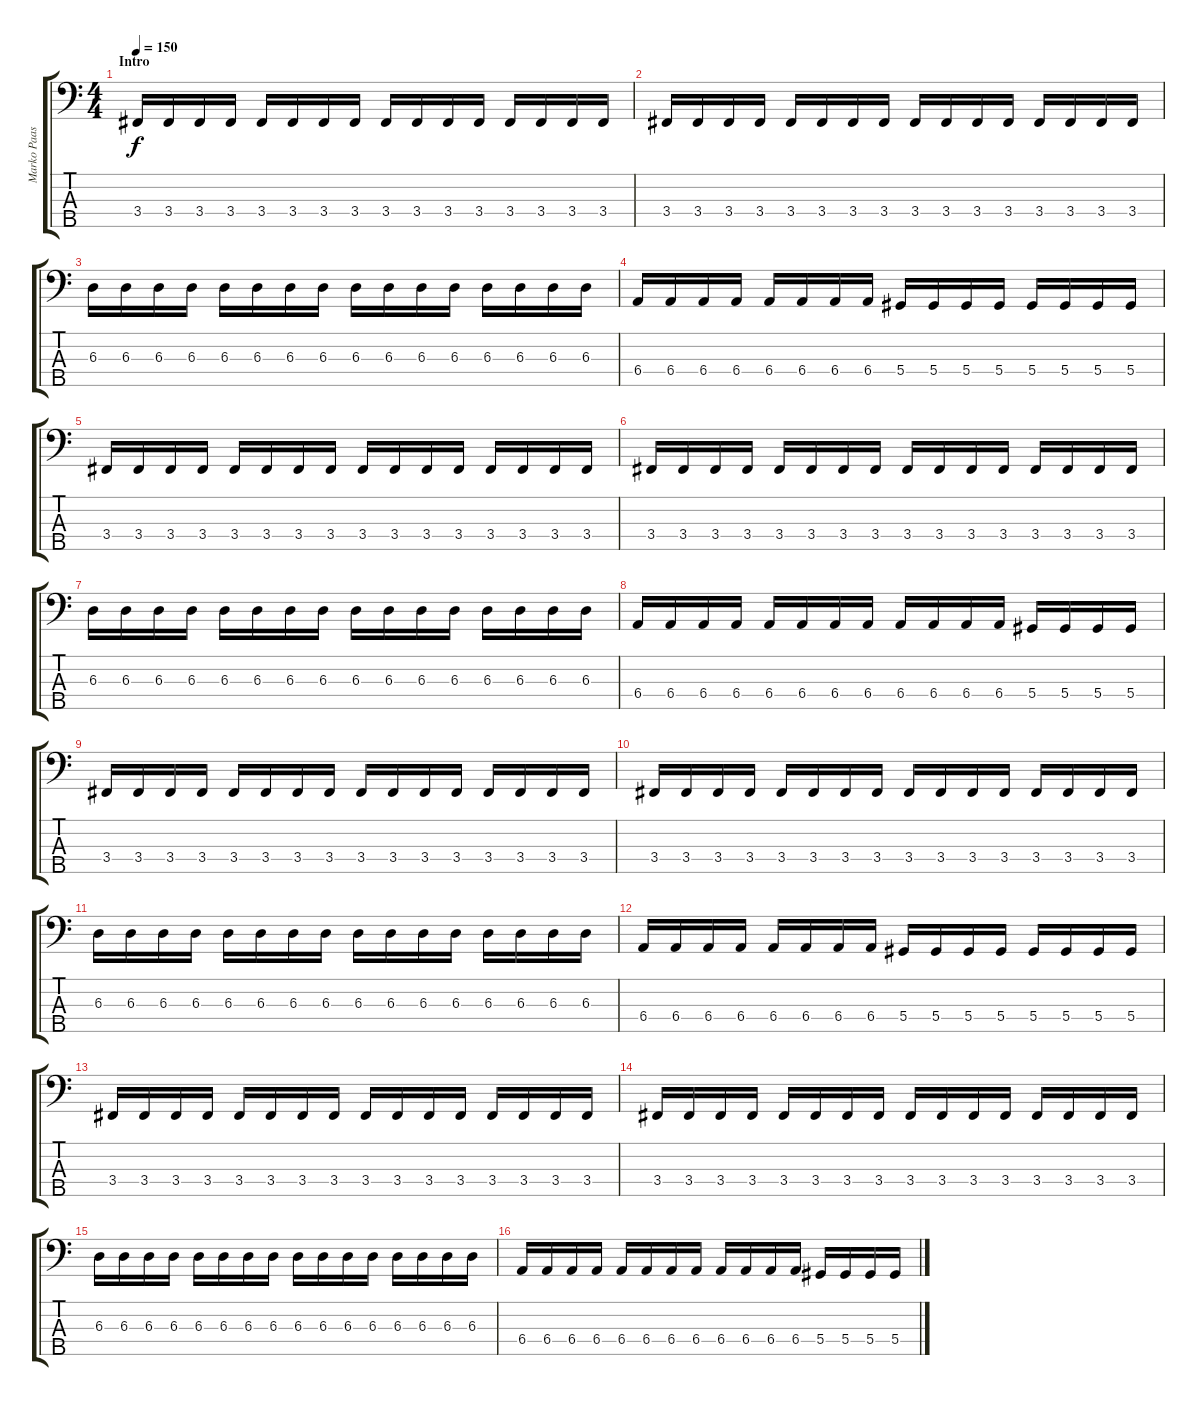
\track ("Marko Paasikoski - Bass" "Marko Paas") {instrument electricbasspick}
\staff {score tabs}
\tuning (Gb2 Db2 Ab1 Eb1 Bb0) {hide}
\ts (4 4)
\section ("" "Intro")
\tempo 150
\clef f4
\ks c
3.4.16{dy f instrument electricbasspick} 3.4.16 3.4.16 3.4.16 3.4.16 3.4.16 3.4.16 3.4.16 3.4.16 3.4.16 3.4.16 3.4.16 3.4.16 3.4.16 3.4.16 3.4.16 |
3.4.16 3.4.16 3.4.16 3.4.16 3.4.16 3.4.16 3.4.16 3.4.16 3.4.16 3.4.16 3.4.16 3.4.16 3.4.16 3.4.16 3.4.16 3.4.16 |
6.3.16 6.3.16 6.3.16 6.3.16 6.3.16 6.3.16 6.3.16 6.3.16 6.3.16 6.3.16 6.3.16 6.3.16 6.3.16 6.3.16 6.3.16 6.3.16 |
6.4.16 6.4.16 6.4.16 6.4.16 6.4.16 6.4.16 6.4.16 6.4.16 5.4.16 5.4.16 5.4.16 5.4.16 5.4.16 5.4.16 5.4.16 5.4.16 |
3.4.16 3.4.16 3.4.16 3.4.16 3.4.16 3.4.16 3.4.16 3.4.16 3.4.16 3.4.16 3.4.16 3.4.16 3.4.16 3.4.16 3.4.16 3.4.16 |
3.4.16 3.4.16 3.4.16 3.4.16 3.4.16 3.4.16 3.4.16 3.4.16 3.4.16 3.4.16 3.4.16 3.4.16 3.4.16 3.4.16 3.4.16 3.4.16 |
6.3.16 6.3.16 6.3.16 6.3.16 6.3.16 6.3.16 6.3.16 6.3.16 6.3.16 6.3.16 6.3.16 6.3.16 6.3.16 6.3.16 6.3.16 6.3.16 |
6.4.16 6.4.16 6.4.16 6.4.16 6.4.16 6.4.16 6.4.16 6.4.16 6.4.16 6.4.16 6.4.16 6.4.16 5.4.16 5.4.16 5.4.16 5.4.16 |
3.4.16 3.4.16 3.4.16 3.4.16 3.4.16 3.4.16 3.4.16 3.4.16 3.4.16 3.4.16 3.4.16 3.4.16 3.4.16 3.4.16 3.4.16 3.4.16 |
3.4.16 3.4.16 3.4.16 3.4.16 3.4.16 3.4.16 3.4.16 3.4.16 3.4.16 3.4.16 3.4.16 3.4.16 3.4.16 3.4.16 3.4.16 3.4.16 |
6.3.16 6.3.16 6.3.16 6.3.16 6.3.16 6.3.16 6.3.16 6.3.16 6.3.16 6.3.16 6.3.16 6.3.16 6.3.16 6.3.16 6.3.16 6.3.16 |
6.4.16 6.4.16 6.4.16 6.4.16 6.4.16 6.4.16 6.4.16 6.4.16 5.4.16 5.4.16 5.4.16 5.4.16 5.4.16 5.4.16 5.4.16 5.4.16 |
3.4.16 3.4.16 3.4.16 3.4.16 3.4.16 3.4.16 3.4.16 3.4.16 3.4.16 3.4.16 3.4.16 3.4.16 3.4.16 3.4.16 3.4.16 3.4.16 |
3.4.16 3.4.16 3.4.16 3.4.16 3.4.16 3.4.16 3.4.16 3.4.16 3.4.16 3.4.16 3.4.16 3.4.16 3.4.16 3.4.16 3.4.16 3.4.16 |
6.3.16 6.3.16 6.3.16 6.3.16 6.3.16 6.3.16 6.3.16 6.3.16 6.3.16 6.3.16 6.3.16 6.3.16 6.3.16 6.3.16 6.3.16 6.3.16 |
6.4.16 6.4.16 6.4.16 6.4.16 6.4.16 6.4.16 6.4.16 6.4.16 6.4.16 6.4.16 6.4.16 6.4.16 5.4.16 5.4.16 5.4.16 5.4.16
